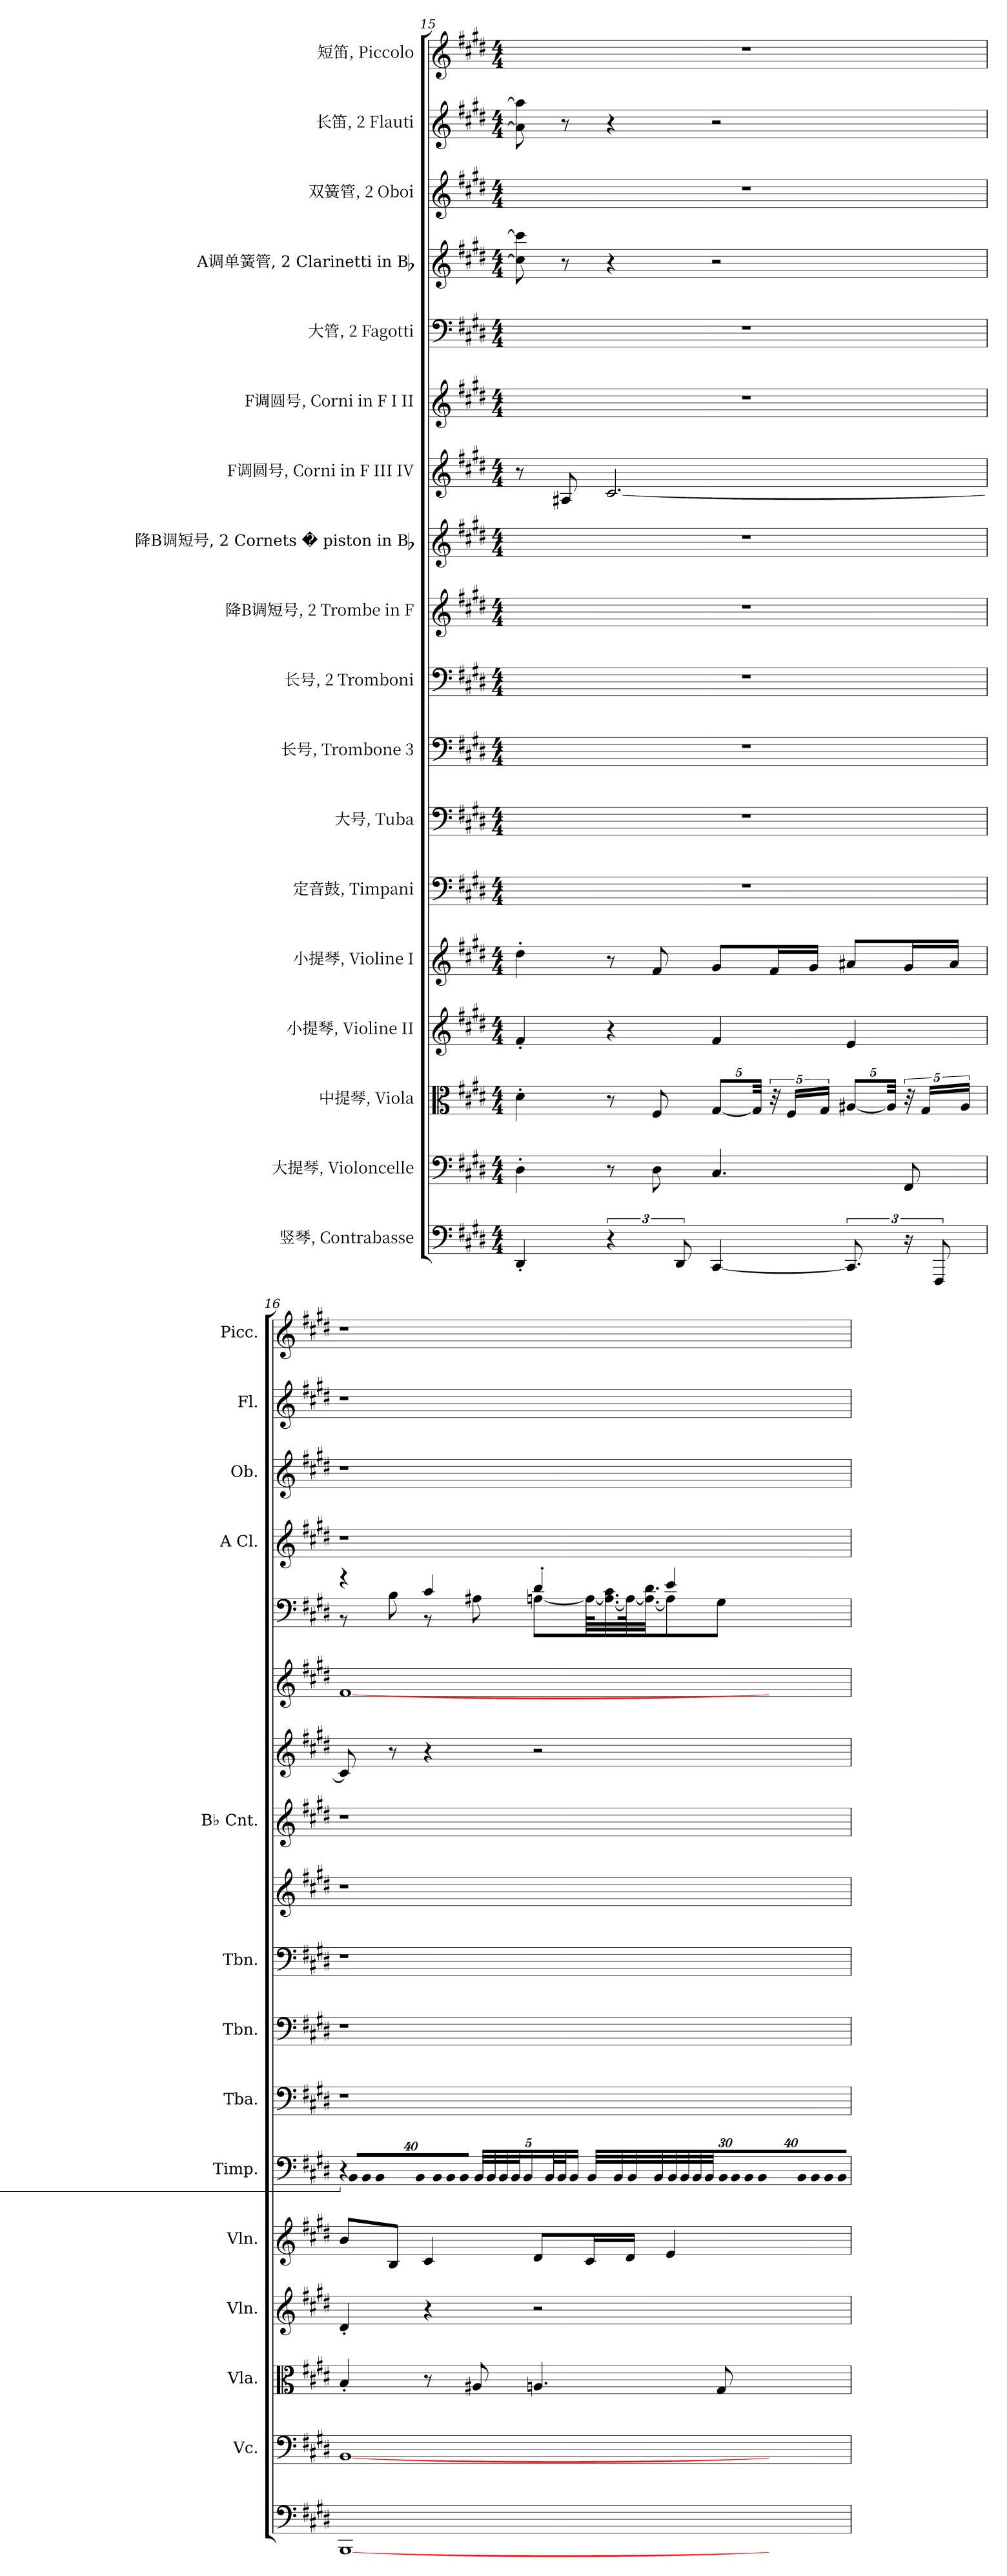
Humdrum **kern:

**kern	**kern	**kern	**kern	**kern	**kern	**kern	**kern	**kern	**kern	**kern	**kern	**kern	**kern	**kern	**kern	**kern	**kern
*part18	*part17	*part16	*part15	*part14	*part13	*part12	*part11	*part10	*part9	*part8	*part7	*part6	*part5	*part4	*part3	*part2	*part1
*staff18	*staff17	*staff16	*staff15	*staff14	*staff13	*staff12	*staff11	*staff10	*staff9	*staff8	*staff7	*staff6	*staff5	*staff4	*staff3	*staff2	*staff1
*I"竖琴, Contrabasse	*I"大提琴, Violoncelle	*I"中提琴, Viola	*I"小提琴, Violine II	*I"小提琴, Violine I	*I"定音鼓, Timpani	*I"大号, Tuba	*I"长号, Trombone 3	*I"长号, 2 Tromboni	*I"降B调短号, 2 Trombe in F	*I"降B调短号, 2 Cornets � piston in Bb	*I"F调圆号, Corni in F III IV	*I"F调圆号, Corni in F I II	*I"大管, 2 Fagotti	*I"A调单簧管, 2 Clarinetti in Bb	*I"双簧管, 2 Oboi	*I"长笛, 2 Flauti	*I"短笛, Piccolo
*	*I'Vc.	*I'Vla.	*I'Vln.	*I'Vln.	*I'Timp.	*I'Tba.	*I'Tbn.	*I'Tbn.	*	*I'B♭ Cnt.	*	*	*	*I'A Cl.	*I'Ob.	*I'Fl.	*I'Picc.
*clefF4	*clefF4	*clefC3	*clefG2	*clefG2	*clefF4	*clefF4	*clefF4	*clefF4	*clefG2	*clefG2	*clefG2	*clefG2	*clefF4	*clefG2	*clefG2	*clefG2	*clefG2
*	*	*	*	*	*	*	*	*	*ITrd1c2	*ITrd1c2	*ITrd4c7	*ITrd4c7	*	*ITrd2c3	*	*	*ITrd-7c-12
*k[f#c#g#d#]	*k[f#c#g#d#]	*k[f#c#g#d#]	*k[f#c#g#d#]	*k[f#c#g#d#]	*k[f#c#g#d#]	*k[f#c#g#d#]	*k[f#c#g#d#]	*k[f#c#g#d#]	*k[f#c#]	*k[f#c#]	*k[f#c#g#]	*k[f#c#g#]	*k[f#c#g#d#]	*k[f#c#g#d#a#e#b#]	*k[f#c#g#d#]	*k[f#c#g#d#]	*k[f#c#g#d#]
*M4/4	*M4/4	*M4/4	*M4/4	*M4/4	*M4/4	*M4/4	*M4/4	*M4/4	*M4/4	*M4/4	*M4/4	*M4/4	*M4/4	*M4/4	*M4/4	*M4/4	*M4/4
*MM122	*MM122	*MM122	*MM122	*MM122	*MM122	*MM122	*MM122	*MM122	*MM122	*MM122	*MM122	*MM122	*MM122	*MM122	*MM122	*MM122	*MM122
=15	=15	=15	=15	=15	=15	=15	=15	=15	=15	=15	=15	=15	=15	=15	=15	=15	=15
4DD#'/	4D#'\	4d#'\	4f#'/	4dd#'\	1r	1r	1r	1r	1r	1r	8r	1r	1r	8a#\] 8aa#\]	1r	8a#\] 8aa#\]	1r
.	.	.	.	.	.	.	.	.	.	.	8D#X/	.	.	8r	.	8r	.
6r	8r	8r	4r	8r	.	.	.	.	.	.	[2.F#/	.	.	4r	.	4r	.
.	8D#\	8F#/	.	8f#/	.	.	.	.	.	.	.	.	.	.	.	.	.
12DD#/	.	.	.	.	.	.	.	.	.	.	.	.	.	.	.	.	.
[4CC#/	4.C#/	[10G#/L	4f#/	8g#/L	.	.	.	.	.	.	.	.	.	2r	.	2r	.
.	.	40G#/Jkk]	.	.	.	.	.	.	.	.	.	.	.	.	.	.	.
.	.	40r	.	16f#/L	.	.	.	.	.	.	.	.	.	.	.	.	.
.	.	20F#/LL	.	.	.	.	.	.	.	.	.	.	.	.	.	.	.
.	.	.	.	16g#/JJ	.	.	.	.	.	.	.	.	.	.	.	.	.
.	.	20G#/JJ	.	.	.	.	.	.	.	.	.	.	.	.	.	.	.
12.CC#/]	.	[10A#X/L	4e/	8a#X/L	.	.	.	.	.	.	.	.	.	.	.	.	.
.	.	40A#/Jkk]	.	.	.	.	.	.	.	.	.	.	.	.	.	.	.
24r	8FF#/	40r	.	16g#/L	.	.	.	.	.	.	.	.	.	.	.	.	.
.	.	20G#/LL	.	.	.	.	.	.	.	.	.	.	.	.	.	.	.
12FFF#/	.	.	.	.	.	.	.	.	.	.	.	.	.	.	.	.	.
.	.	.	.	16a#/JJ	.	.	.	.	.	.	.	.	.	.	.	.	.
.	.	20A#/JJ	.	.	.	.	.	.	.	.	.	.	.	.	.	.	.
!!LO:PB:g=z
=16	=16	=16	=16	=16	=16	=16	=16	=16	=16	=16	=16	=16	=16	=16	=16	=16	=16
*	*	*	*	*	*	*	*	*	*	*	*	*	*	*	*	*	*MM116
!	!	!	!	!	!LO:N:vis=64	!	!	!	!	!	!	!	!	!	!	!	!
*	*	*	*	*	*	*	*	*	*	*	*	*	*^	*	*	*	*
[1BBB	[1BB	4B'/	4d#'/	8b/L	960%17r	1r	1r	1r	1r	1r	8F#/]	[1B	4r	8r	1r	1r	1r	1r
!	!	!	!	!	!LO:N:vis=32	!	!	!	!	!	!	!	!	!	!	!	!	!
.	.	.	.	.	640%23BB/LLL	.	.	.	.	.	.	.	.	.	.	.	.	.
!	!	!	!	!	!LO:N:vis=32	!	!	!	!	!	!	!	!	!	!	!	!	!
.	.	.	.	.	640%23BB/	.	.	.	.	.	.	.	.	.	.	.	.	.
!	!	!	!	!	!LO:N:vis=256%9	!	!	!	!	!	!	!	!	!	!	!	!	!
.	.	.	.	.	960%17BB/K	.	.	.	.	.	.	.	.	.	.	.	.	.
!	!	!	!	!	!LO:N:vis=32	!	!	!	!	!	!	!	!	!	!	!	!	!
.	.	.	.	.	640%23BB/	.	.	.	.	.	.	.	.	.	.	.	.	.
.	.	.	.	8B/J	.	.	.	.	.	.	8r	.	.	8B\	.	.	.	.
!	!	!	!	!	!LO:N:vis=32	!	!	!	!	!	!	!	!	!	!	!	!	!
.	.	.	.	.	640%23BB/	.	.	.	.	.	.	.	.	.	.	.	.	.
!	!	!	!	!	!LO:N:vis=32	!	!	!	!	!	!	!	!	!	!	!	!	!
.	.	.	.	.	640%23BB/	.	.	.	.	.	.	.	.	.	.	.	.	.
!	!	!	!	!	!LO:N:vis=32	!	!	!	!	!	!	!	!	!	!	!	!	!
.	.	.	.	.	640%23BB/JJJ	.	.	.	.	.	.	.	.	.	.	.	.	.
.	.	8r	4r	4c#/	.	.	.	.	.	.	4r	.	4c#/	8r	.	.	.	.
*	*	*	*	*	*Xbrackettup	*	*	*	*	*	*	*	*	*	*	*	*	*
.	.	.	.	.	40BB/LLL	.	.	.	.	.	.	.	.	.	.	.	.	.
.	.	.	.	.	40BB/	.	.	.	.	.	.	.	.	.	.	.	.	.
.	.	.	.	.	40BB/	.	.	.	.	.	.	.	.	.	.	.	.	.
.	.	.	.	.	40BB/J	.	.	.	.	.	.	.	.	.	.	.	.	.
.	.	.	.	.	20BB/	.	.	.	.	.	.	.	.	.	.	.	.	.
.	.	8A#X/	.	.	.	.	.	.	.	.	.	.	.	8A#X\	.	.	.	.
.	.	.	.	.	40BB/L	.	.	.	.	.	.	.	.	.	.	.	.	.
.	.	.	.	.	40BB/J	.	.	.	.	.	.	.	.	.	.	.	.	.
.	.	.	.	.	20BB/JJ	.	.	.	.	.	.	.	.	.	.	.	.	.
.	.	4.An/	2r	8d#/L	.	.	.	.	.	.	2r	.	4d#'/	[8An\L	.	.	.	.
.	.	.	.	.	32BB/LLL	.	.	.	.	.	.	.	.	.	.	.	.	.
.	.	.	.	.	32BB/	.	.	.	.	.	.	.	.	.	.	.	.	.
.	.	.	.	.	32BB/	.	.	.	.	.	.	.	.	.	.	.	.	.
.	.	.	.	.	32BB/	.	.	.	.	.	.	.	.	.	.	.	.	.
.	.	.	.	16c#/L	.	.	.	.	.	.	.	.	.	64A\KLL_	.	.	.	.
.	.	.	.	.	32BB/	.	.	.	.	.	.	.	.	.	.	.	.	.
.	.	.	.	.	.	.	.	.	.	.	.	.	.	32.A\_ 32.c#\	.	.	.	.
.	.	.	.	.	32BB/	.	.	.	.	.	.	.	.	.	.	.	.	.
.	.	.	.	16d#/JJ	.	.	.	.	.	.	.	.	.	64A\K_	.	.	.	.
.	.	.	.	.	32BB/	.	.	.	.	.	.	.	.	.	.	.	.	.
.	.	.	.	.	.	.	.	.	.	.	.	.	.	32.A\_ 32.d#\JJ	.	.	.	.
.	.	.	.	.	32BB/	.	.	.	.	.	.	.	.	.	.	.	.	.
.	.	.	.	4e/	.	.	.	.	.	.	.	.	4e/	8A\]	.	.	.	.
!	!	!	!	!	!LO:N:vis=256%9	!	!	!	!	!	!	!	!	!	!	!	!	!
.	.	.	.	.	960%17BB/K	.	.	.	.	.	.	.	.	.	.	.	.	.
!	!	!	!	!	!LO:N:vis=32	!	!	!	!	!	!	!	!	!	!	!	!	!
.	.	.	.	.	640%23BB/	.	.	.	.	.	.	.	.	.	.	.	.	.
!	!	!	!	!	!LO:N:vis=32	!	!	!	!	!	!	!	!	!	!	!	!	!
.	.	.	.	.	640%23BB/	.	.	.	.	.	.	.	.	.	.	.	.	.
!	!	!	!	!	!LO:N:vis=256%9	!	!	!	!	!	!	!	!	!	!	!	!	!
.	.	.	.	.	960%17BB/K	.	.	.	.	.	.	.	.	.	.	.	.	.
!	!	!	!	!	!LO:N:vis=32	!	!	!	!	!	!	!	!	!	!	!	!	!
.	.	.	.	.	640%23BB/	.	.	.	.	.	.	.	.	.	.	.	.	.
.	.	8G#/	.	.	.	.	.	.	.	.	.	.	.	8G#\J	.	.	.	.
!	!	!	!	!	!LO:N:vis=32	!	!	!	!	!	!	!	!	!	!	!	!	!
.	.	.	.	.	640%23BB/	.	.	.	.	.	.	.	.	.	.	.	.	.
!	!	!	!	!	!LO:N:vis=32	!	!	!	!	!	!	!	!	!	!	!	!	!
.	.	.	.	.	640%23BB/	.	.	.	.	.	.	.	.	.	.	.	.	.
!	!	!	!	!	!LO:N:vis=32	!	!	!	!	!	!	!	!	!	!	!	!	!
.	.	.	.	.	640%23BB/JJJ	.	.	.	.	.	.	.	.	.	.	.	.	.
480ryy	480ryy	480ryy	480ryy	480ryy	.	480ryy	480ryy	480ryy	480ryy	480ryy	480ryy	480ryy	480ryy	480ryy	480ryy	480ryy	480ryy	480ryy
*	*	*	*	*	*	*	*	*	*	*	*	*	*v	*v	*	*	*	*
=	=	=	=	=	=	=	=	=	=	=	=	=	=	=	=	=	=
*-	*-	*-	*-	*-	*-	*-	*-	*-	*-	*-	*-	*-	*-	*-	*-	*-	*-
